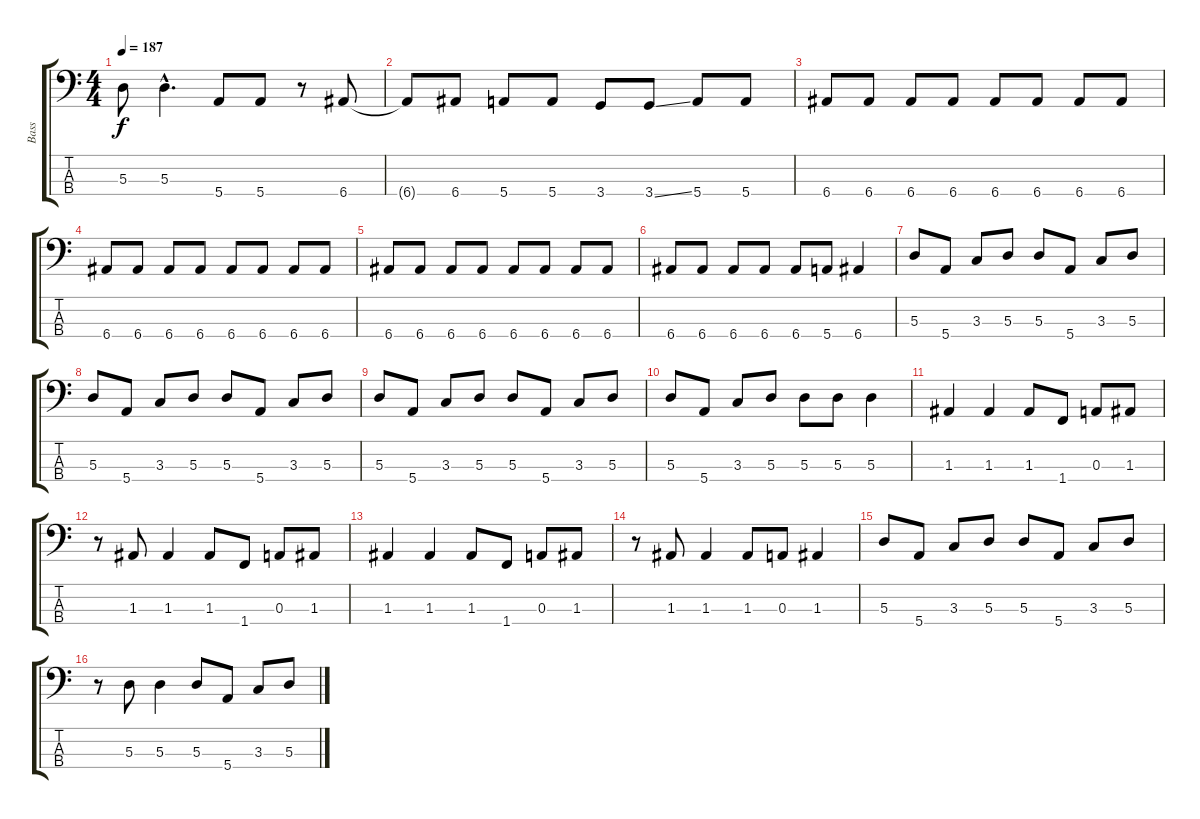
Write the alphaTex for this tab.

\track ("Bass" "Bass") {instrument electricbasspick}
\staff {score tabs}
\tuning (G2 D2 A1 E1) {hide}
\ts (4 4)
\tempo 187
\clef f4
\ks c
5.3.8{dy f} 5.3{hac}.4{d} 5.4.8 5.4.8 r.8 6.4.8 |
6.4{t}.8 6.4.8 5.4.8 5.4.8 3.4.8 3.4{ss}.8 5.4.8 5.4.8 |
6.4.8 6.4.8 6.4.8 6.4.8 6.4.8 6.4.8 6.4.8 6.4.8 |
6.4.8 6.4.8 6.4.8 6.4.8 6.4.8 6.4.8 6.4.8 6.4.8 |
6.4.8 6.4.8 6.4.8 6.4.8 6.4.8 6.4.8 6.4.8 6.4.8 |
6.4.8 6.4.8 6.4.8 6.4.8 6.4.8 5.4.8 6.4.4 |
5.3.8 5.4.8 3.3.8 5.3.8 5.3.8 5.4.8 3.3.8 5.3.8 |
5.3.8 5.4.8 3.3.8 5.3.8 5.3.8 5.4.8 3.3.8 5.3.8 |
5.3.8 5.4.8 3.3.8 5.3.8 5.3.8 5.4.8 3.3.8 5.3.8 |
5.3.8 5.4.8 3.3.8 5.3.8 5.3.8 5.3.8 5.3.4 |
1.3.4 1.3.4 1.3.8 1.4.8 0.3.8 1.3.8 |
r.8 1.3.8 1.3.4 1.3.8 1.4.8 0.3.8 1.3.8 |
1.3.4 1.3.4 1.3.8 1.4.8 0.3.8 1.3.8 |
r.8 1.3.8 1.3.4 1.3.8 0.3.8 1.3.4 |
5.3.8 5.4.8 3.3.8 5.3.8 5.3.8 5.4.8 3.3.8 5.3.8 |
r.8 5.3.8 5.3.4 5.3.8 5.4.8 3.3.8 5.3.8
